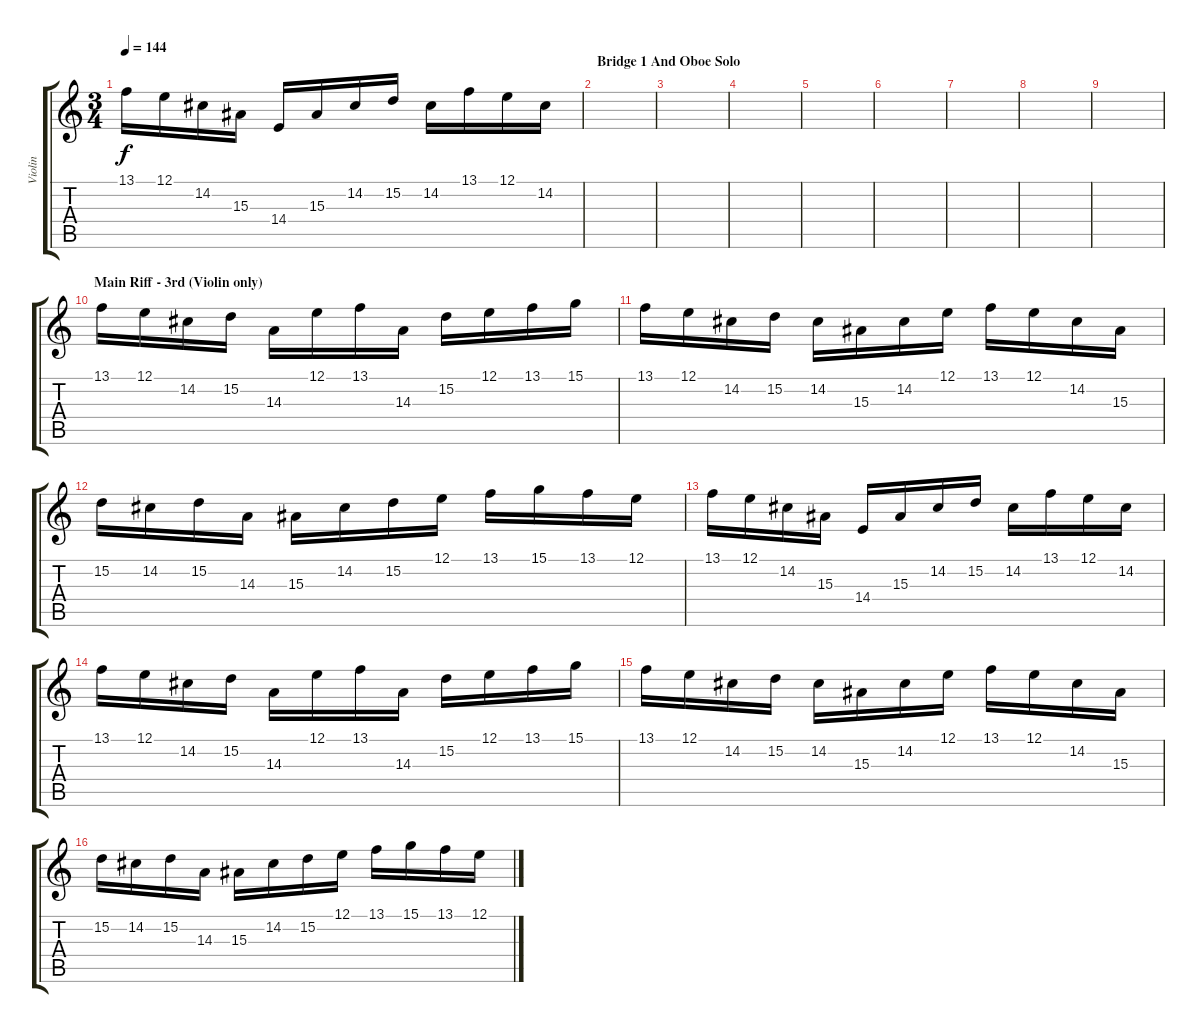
\track ("Violin" "Violin") {instrument violin}
\staff {score tabs}
\tuning (E4 B3 G3 D3 A2 E2) {hide}
\ts (3 4)
\tempo 144
\clef g2
\ks c
13.1.16{dy f} 12.1.16 14.2.16 15.3.16 14.4.16 15.3.16 14.2.16 15.2.16 14.2.16 13.1.16 12.1.16 14.2.16 |
\section ("" "Bridge 1 And Oboe Solo")
|
|
|
|
|
|
|
|
\section ("" "Main Riff - 3rd (Violin only)")
13.1.16 12.1.16 14.2.16 15.2.16 14.3.16 12.1.16 13.1.16 14.3.16 15.2.16 12.1.16 13.1.16 15.1.16 |
13.1.16 12.1.16 14.2.16 15.2.16 14.2.16 15.3.16 14.2.16 12.1.16 13.1.16 12.1.16 14.2.16 15.3.16 |
15.2.16 14.2.16 15.2.16 14.3.16 15.3.16 14.2.16 15.2.16 12.1.16 13.1.16 15.1.16 13.1.16 12.1.16 |
13.1.16 12.1.16 14.2.16 15.3.16 14.4.16 15.3.16 14.2.16 15.2.16 14.2.16 13.1.16 12.1.16 14.2.16 |
13.1.16 12.1.16 14.2.16 15.2.16 14.3.16 12.1.16 13.1.16 14.3.16 15.2.16 12.1.16 13.1.16 15.1.16 |
13.1.16 12.1.16 14.2.16 15.2.16 14.2.16 15.3.16 14.2.16 12.1.16 13.1.16 12.1.16 14.2.16 15.3.16 |
15.2.16 14.2.16 15.2.16 14.3.16 15.3.16 14.2.16 15.2.16 12.1.16 13.1.16 15.1.16 13.1.16 12.1.16
